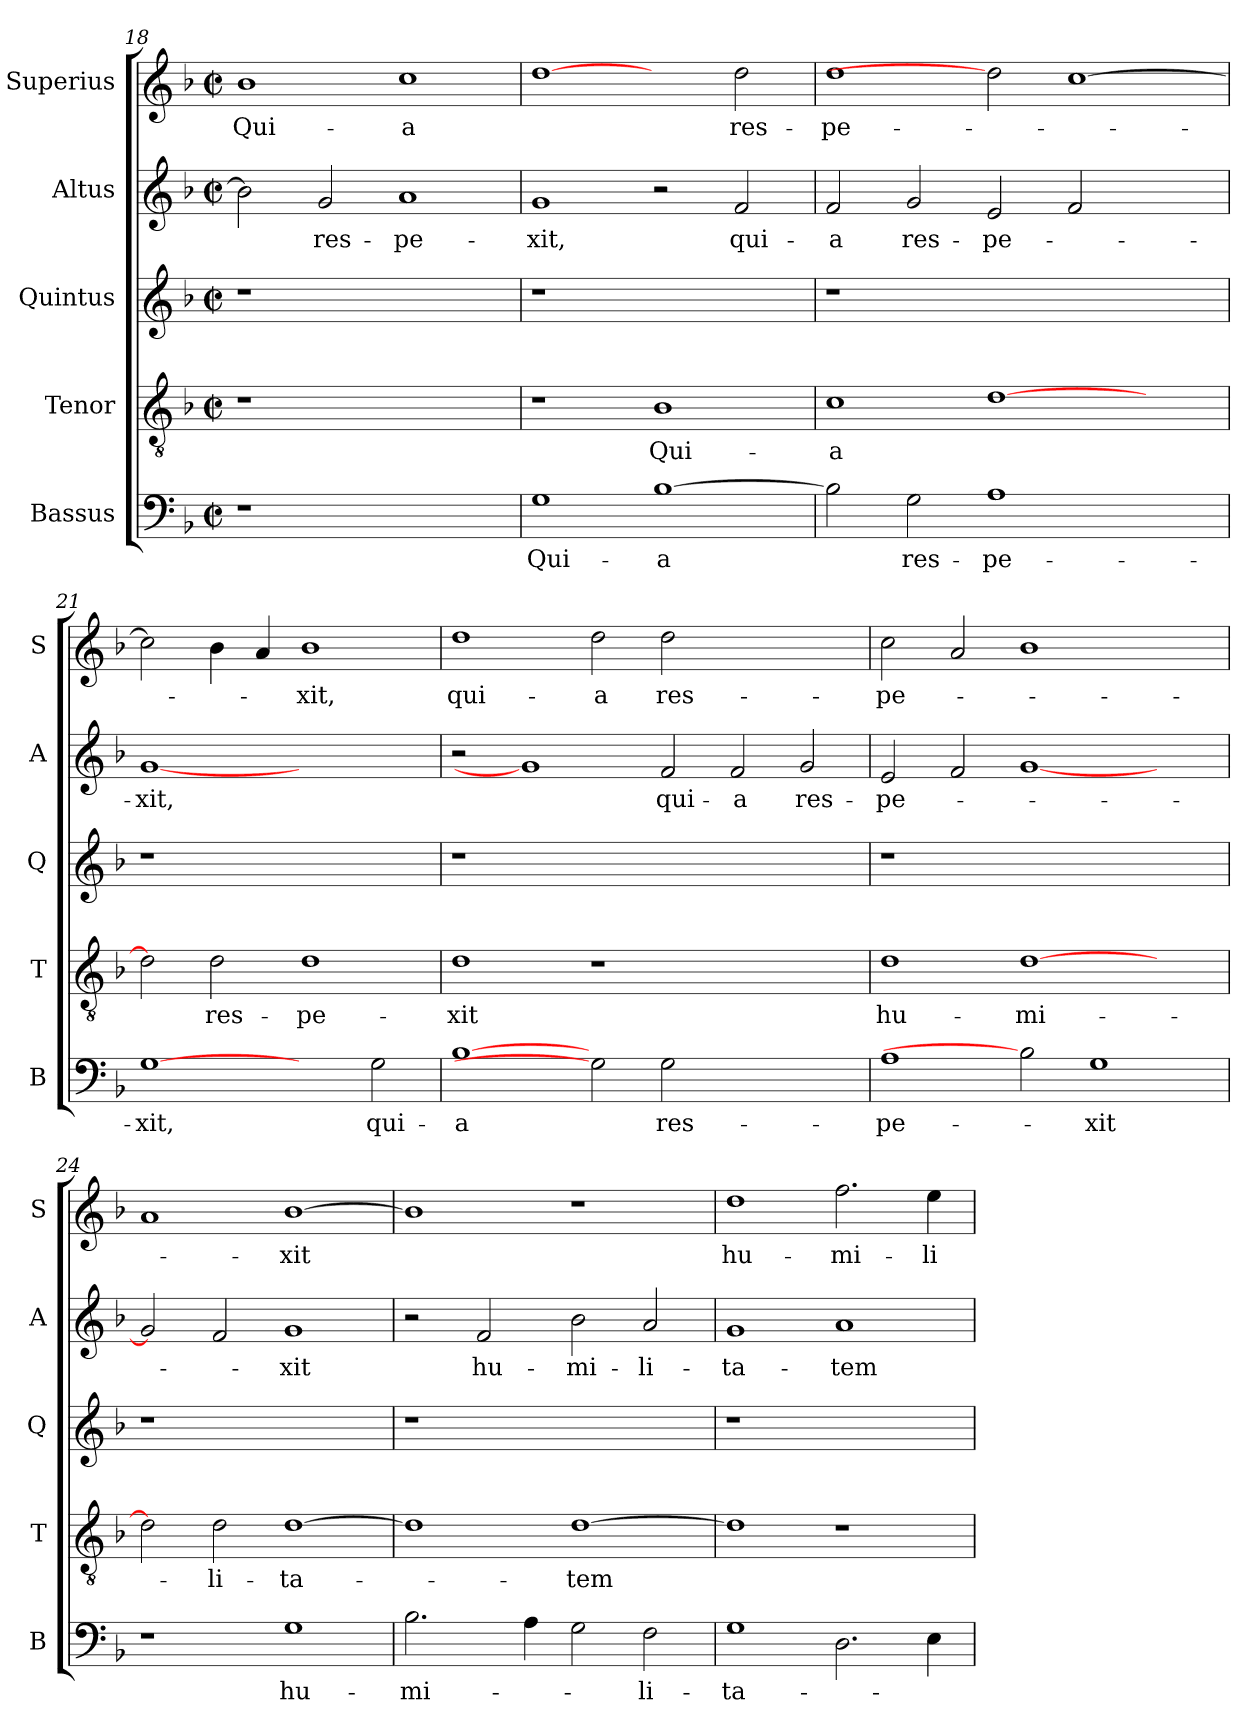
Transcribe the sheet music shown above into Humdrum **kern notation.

**kern	**text	**kern	**text	**kern	**kern	**text	**kern	**text
*part5	*part5	*part4	*part4	*part3	*part2	*part2	*part1	*part1
*staff5	*staff5	*staff4	*staff4	*staff3	*staff2	*staff2	*staff1	*staff1
*I"Bassus	*	*I"Tenor	*	*I"Quintus	*I"Altus	*	*I"Superius	*
*I'B	*	*I'T	*	*I'Q	*I'A	*	*I'S	*
*clefF4	*	*clefGv2	*	*clefG2	*clefG2	*	*clefG2	*
*k[b-]	*	*k[b-]	*	*k[b-]	*k[b-]	*	*k[b-]	*
*F:	*	*F:	*	*F:	*F:	*	*F:	*
*M2/2	*	*M2/2	*	*M2/2	*M2/2	*	*M2/2	*
*met(c|)	*	*met(c|)	*	*met(c|)	*met(c|)	*	*met(c|)	*
=18	=18	=18	=18	=18	=18	=18	=18	=18
!	!	!	!	!	!	!	!	!LO:LY:b
1r	.	1r	.	1r	2b-\]	.	1b-	Qui-
!	!	!	!	!	!	!LO:LY:b	!	!
.	.	.	.	.	2g/	res-	.	.
!	!	!	!	!	!	!LO:LY:b	!	!LO:LY:b
1ryy	.	1ryy	.	1ryy	1a	-pe-	1cc	-a
=19	=19	=19	=19	=19	=19	=19	=19	=19
!	!LO:LY:b	!	!	!	!	!LO:LY:b	!	!
1G	Qui-	1r	.	1r	1g	-xit,	[1dd	.
!	!LO:LY:b	!	!LO:LY:b	!	!	!	!	!
[1B-	-a	1B-	Qui-	1ryy	2r	.	2ryy	.
!	!	!	!	!	!	!LO:LY:b	!	!LO:LY:b
.	.	.	.	.	2f/	qui-	2dd\	res-
=20	=20	=20	=20	=20	=20	=20	=20	=20
!	!	!	!LO:LY:b	!	!	!LO:LY:b	!	!LO:LY:b
2B-\]	.	1c	-a	1r	2f/	-a	1dd	-pe-
!	!LO:LY:b	!	!	!	!	!LO:LY:b	!	!
2G\	res-	.	.	.	2g/	res-	.	.
!	!LO:LY:b	!	!	!	!	!LO:LY:b	!	!
1A	-pe-	[1d	.	1.ryy	2e/	-pe-	2dd]	.
.	.	.	.	.	2f/	.	[1cc	.
2ryy	.	2ryy	.	.	2ryy	.	.	.
=21	=21	=21	=21	=21	=21	=21	=21	=21
!	!LO:LY:b	!	!	!	!	!LO:LY:b	!	!
[1G	-xit,	2d\]	.	1r	[1g	-xit,	2cc\]	.
!	!	!	!LO:LY:b	!	!	!	!	!
.	.	2d\	res-	.	.	.	4b-\	.
.	.	.	.	.	.	.	4a/	.
!	!	!	!LO:LY:b	!	!	!	!	!LO:LY:b
2ryy	.	1d	-pe-	1ryy	1ryy	.	1b-	-xit,
!	!LO:LY:b	!	!	!	!	!	!	!
2G\	qui-	.	.	.	.	.	.	.
=22	=22	=22	=22	=22	=22	=22	=22	=22
!	!LO:LY:b	!	!LO:LY:b	!	!	!	!	!LO:LY:b
[1B-	-a	1d	-xit	1r	2r	.	1dd	qui-
.	.	.	.	.	1g]	.	.	.
!	!	!	!	!	!	!	!	!LO:LY:b
2G]	.	1r	.	0ryy	.	.	2dd\	-a
!	!LO:LY:b	!	!	!	!	!LO:LY:b	!	!LO:LY:b
2G\	res-	.	.	.	2f/	qui-	2dd\	res-
!	!	!	!	!	!	!LO:LY:b	!	!
1ryy	.	1ryy	.	.	2f/	-a	1ryy	.
!	!	!	!	!	!	!LO:LY:b	!	!
.	.	.	.	.	2g/	res-	.	.
!!LO:LB:g=z
=23	=23	=23	=23	=23	=23	=23	=23	=23
!	!LO:LY:b	!	!LO:LY:b	!	!	!LO:LY:b	!	!LO:LY:b
1A	-pe-	1d	hu-	1r	2e/	-pe-	2cc\	-pe-
.	.	.	.	.	2f/	.	2a/	.
!	!	!	!LO:LY:b	!	!	!	!	!
2B-]	.	[1d	-mi-	1.ryy	[1g	.	1b-	.
!	!LO:LY:b	!	!	!	!	!	!	!
1G	-xit	.	.	.	.	.	.	.
.	.	2ryy	.	.	2ryy	.	2ryy	.
=24	=24	=24	=24	=24	=24	=24	=24	=24
1r	.	2d\]	.	1r	2g/]	.	1a	.
!	!	!	!LO:LY:b	!	!	!	!	!
.	.	2d\	-li-	.	2f/	.	.	.
!	!LO:LY:b	!	!LO:LY:b	!	!	!LO:LY:b	!	!LO:LY:b
1G	hu-	[1d	-ta-	1ryy	1g	-xit	[1b-	-xit
=25	=25	=25	=25	=25	=25	=25	=25	=25
!	!LO:LY:b	!	!	!	!	!	!	!
2.B-\	-mi-	1d]	.	1r	2r	.	1b-]	.
!	!	!	!	!	!	!LO:LY:b	!	!
.	.	.	.	.	2f/	hu-	.	.
4A\	.	.	.	.	.	.	.	.
!	!	!	!LO:LY:b	!	!	!LO:LY:b	!	!
2G\	.	[1d	-tem	1ryy	2b-\	-mi-	1r	.
!	!LO:LY:b	!	!	!	!	!LO:LY:b	!	!
2F\	-li-	.	.	.	2a/	-li-	.	.
=26	=26	=26	=26	=26	=26	=26	=26	=26
!	!LO:LY:b	!	!	!	!	!LO:LY:b	!	!LO:LY:b
1G	-ta-	1d]	.	1r	1g	-ta-	1dd	hu-
!	!	!	!	!	!	!LO:LY:b	!	!LO:LY:b
2.D\	.	1r	.	1ryy	1a	-tem	2.ff\	-mi-
!	!	!	!	!	!	!	!	!LO:LY:b
4E\	.	.	.	.	.	.	4ee\	-li-
=	=	=	=	=	=	=	=	=
*-	*-	*-	*-	*-	*-	*-	*-	*-
